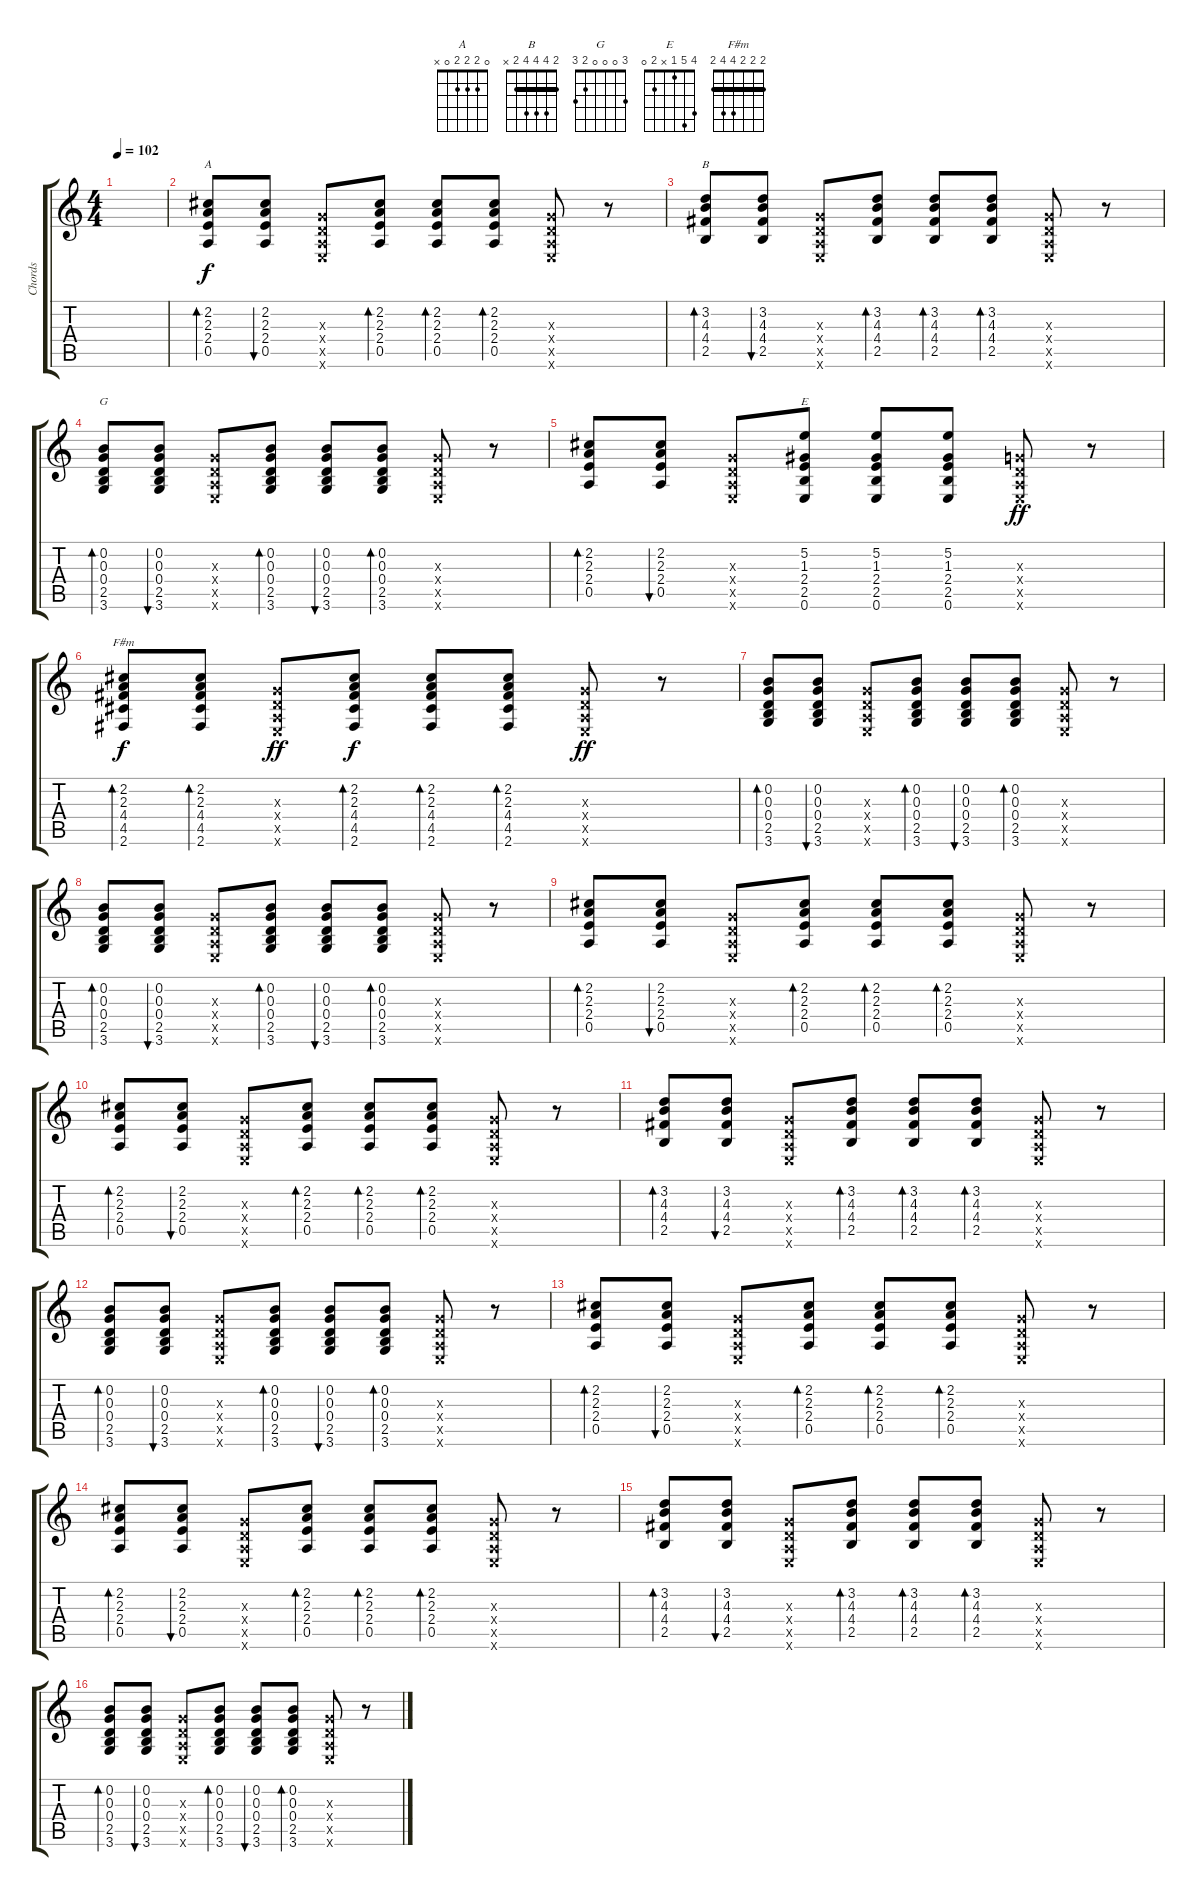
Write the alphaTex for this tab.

\track ("Chords" "Chords") {instrument acousticguitarsteel}
\staff {score tabs}
\tuning (E4 B3 G3 D3 A2 E2) {hide}
\chord ("A" 0 2 2 2 0 x)
\chord ("B" 2 4 4 4 2 x) {barre 2}
\chord ("G" 3 0 0 0 2 3)
\chord ("E" 4 5 1 x 2 0)
\chord ("F#m" 2 2 2 4 4 2) {barre 2}
\ts (4 4)
\tempo 102
\clef g2
\ks c
|
(2.2 2.3 2.4 0.5).8{bd 30 ch "A"} (2.2 2.3 2.4 0.5).8{bu 30} (0.3{x} 0.4{x} 0.5{x} 0.6{x}).8 (2.2 2.3 2.4 0.5).8{bd 30} (2.2 2.3 2.4 0.5).8{bd 30} (2.2 2.3 2.4 0.5).8{bd 30} (0.3{x} 0.4{x} 0.5{x} 0.6{x}).8 r.8 |
(3.2 4.3 4.4 2.5).8{bd 30 ch "B"} (3.2 4.3 4.4 2.5).8{bu 30} (0.3{x} 0.4{x} 0.5{x} 0.6{x}).8 (3.2 4.3 4.4 2.5).8{bd 30} (3.2 4.3 4.4 2.5).8{bd 30} (3.2 4.3 4.4 2.5).8{bd 30} (0.3{x} 0.4{x} 0.5{x} 0.6{x}).8 r.8 |
(0.2 0.3 0.4 2.5 3.6).8{bd 30 ch "G"} (0.2 0.3 0.4 2.5 3.6).8{bu 30} (0.3{x} 0.4{x} 0.5{x} 0.6{x}).8 (0.2 0.3 0.4 2.5 3.6).8{bd 30} (0.2 0.3 0.4 2.5 3.6).8{bu 30} (0.2 0.3 0.4 2.5 3.6).8{bd 30} (0.3{x} 0.4{x} 0.5{x} 0.6{x}).8 r.8 |
(2.2 2.3 2.4 0.5).8{bd 30} (2.2 2.3 2.4 0.5).8{bu 30} (0.3{x} 0.4{x} 0.5{x} 0.6{x}).8 (5.2 1.3 2.4 2.5 0.6).8{ch "E" dy f} (5.2 1.3 2.4 2.5 0.6).8 (5.2 1.3 2.4 2.5 0.6).8 (0.3{x} 0.4{x} 0.5{x} 0.6{x}).8{dy ff} r.8 |
(2.2 2.3 4.4 4.5 2.6).8{bd 30 ch "F#m" dy f} (2.2 2.3 4.4 4.5 2.6).8{bd 30} (0.3{x} 0.4{x} 0.5{x} 0.6{x}).8{dy ff} (2.2 2.3 4.4 4.5 2.6).8{bd 30 dy f} (2.2 2.3 4.4 4.5 2.6).8{bd 30} (2.2 2.3 4.4 4.5 2.6).8{bd 30} (0.3{x} 0.4{x} 0.5{x} 0.6{x}).8{dy ff} r.8 |
(0.2 0.3 0.4 2.5 3.6).8{bd 30} (0.2 0.3 0.4 2.5 3.6).8{bu 30} (0.3{x} 0.4{x} 0.5{x} 0.6{x}).8 (0.2 0.3 0.4 2.5 3.6).8{bd 30} (0.2 0.3 0.4 2.5 3.6).8{bu 30} (0.2 0.3 0.4 2.5 3.6).8{bd 30} (0.3{x} 0.4{x} 0.5{x} 0.6{x}).8 r.8 |
(0.2 0.3 0.4 2.5 3.6).8{bd 30} (0.2 0.3 0.4 2.5 3.6).8{bu 30} (0.3{x} 0.4{x} 0.5{x} 0.6{x}).8 (0.2 0.3 0.4 2.5 3.6).8{bd 30} (0.2 0.3 0.4 2.5 3.6).8{bu 30} (0.2 0.3 0.4 2.5 3.6).8{bd 30} (0.3{x} 0.4{x} 0.5{x} 0.6{x}).8 r.8 |
(2.2 2.3 2.4 0.5).8{bd 30} (2.2 2.3 2.4 0.5).8{bu 30} (0.3{x} 0.4{x} 0.5{x} 0.6{x}).8 (2.2 2.3 2.4 0.5).8{bd 30} (2.2 2.3 2.4 0.5).8{bd 30} (2.2 2.3 2.4 0.5).8{bd 30} (0.3{x} 0.4{x} 0.5{x} 0.6{x}).8 r.8 |
(2.2 2.3 2.4 0.5).8{bd 30} (2.2 2.3 2.4 0.5).8{bu 30} (0.3{x} 0.4{x} 0.5{x} 0.6{x}).8 (2.2 2.3 2.4 0.5).8{bd 30} (2.2 2.3 2.4 0.5).8{bd 30} (2.2 2.3 2.4 0.5).8{bd 30} (0.3{x} 0.4{x} 0.5{x} 0.6{x}).8 r.8 |
(3.2 4.3 4.4 2.5).8{bd 30} (3.2 4.3 4.4 2.5).8{bu 30} (0.3{x} 0.4{x} 0.5{x} 0.6{x}).8 (3.2 4.3 4.4 2.5).8{bd 30} (3.2 4.3 4.4 2.5).8{bd 30} (3.2 4.3 4.4 2.5).8{bd 30} (0.3{x} 0.4{x} 0.5{x} 0.6{x}).8 r.8 |
(0.2 0.3 0.4 2.5 3.6).8{bd 30} (0.2 0.3 0.4 2.5 3.6).8{bu 30} (0.3{x} 0.4{x} 0.5{x} 0.6{x}).8 (0.2 0.3 0.4 2.5 3.6).8{bd 30} (0.2 0.3 0.4 2.5 3.6).8{bu 30} (0.2 0.3 0.4 2.5 3.6).8{bd 30} (0.3{x} 0.4{x} 0.5{x} 0.6{x}).8 r.8 |
(2.2 2.3 2.4 0.5).8{bd 30} (2.2 2.3 2.4 0.5).8{bu 30} (0.3{x} 0.4{x} 0.5{x} 0.6{x}).8 (2.2 2.3 2.4 0.5).8{bd 30} (2.2 2.3 2.4 0.5).8{bd 30} (2.2 2.3 2.4 0.5).8{bd 30} (0.3{x} 0.4{x} 0.5{x} 0.6{x}).8 r.8 |
(2.2 2.3 2.4 0.5).8{bd 30 volume 0} (2.2 2.3 2.4 0.5).8{bu 30} (0.3{x} 0.4{x} 0.5{x} 0.6{x}).8 (2.2 2.3 2.4 0.5).8{bd 30} (2.2 2.3 2.4 0.5).8{bd 30} (2.2 2.3 2.4 0.5).8{bd 30} (0.3{x} 0.4{x} 0.5{x} 0.6{x}).8 r.8 |
(3.2 4.3 4.4 2.5).8{bd 30} (3.2 4.3 4.4 2.5).8{bu 30} (0.3{x} 0.4{x} 0.5{x} 0.6{x}).8 (3.2 4.3 4.4 2.5).8{bd 30} (3.2 4.3 4.4 2.5).8{bd 30} (3.2 4.3 4.4 2.5).8{bd 30} (0.3{x} 0.4{x} 0.5{x} 0.6{x}).8 r.8 |
(0.2 0.3 0.4 2.5 3.6).8{bd 30} (0.2 0.3 0.4 2.5 3.6).8{bu 30} (0.3{x} 0.4{x} 0.5{x} 0.6{x}).8 (0.2 0.3 0.4 2.5 3.6).8{bd 30} (0.2 0.3 0.4 2.5 3.6).8{bu 30} (0.2 0.3 0.4 2.5 3.6).8{bd 30} (0.3{x} 0.4{x} 0.5{x} 0.6{x}).8 r.8
